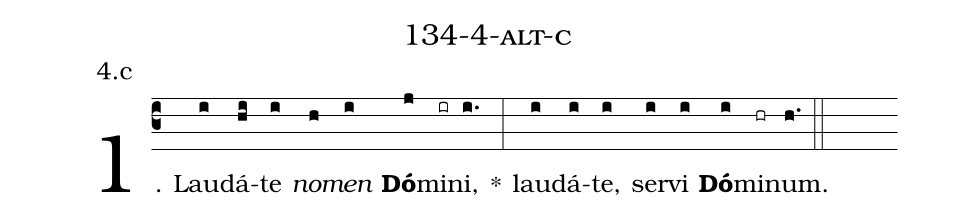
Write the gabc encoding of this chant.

name: 134-4-alt-c;
annotation: 4.c;
%%
(c3)1. Lau(i)dá(hi)te(i) <i>no</i>(h)<i>men</i>(i) <b>Dó</b>(j)mi(ir)ni,(i.) *(:) lau(i)dá(i)te,(i) ser(i)vi(i) <b>Dó</b>(i)mi(hr)num.(h.) (::)
